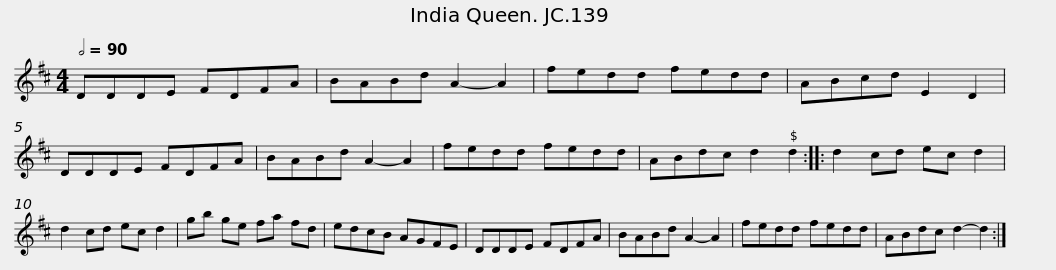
X:1
L:1/8
Q:1/2=90
M:4/4
I:linebreak $
K:D
V:1 treble
V:1
 DDDE FDFA | BABd A2- A2 | fedd fedd | ABcd E2 D2 |$ DDDE FDFA | %5
 BABd A2- A2 | fedd fedd | ABdc d2 d2 ::$ d2 cd ec d2 | d2 cd ec d2 | %10
 gb ge fa fd | edcB AGFE |$ DDDE FDFA | BABd A2- A2 | fedd fedd | %15
 ABdc d2- d2 :| %16
